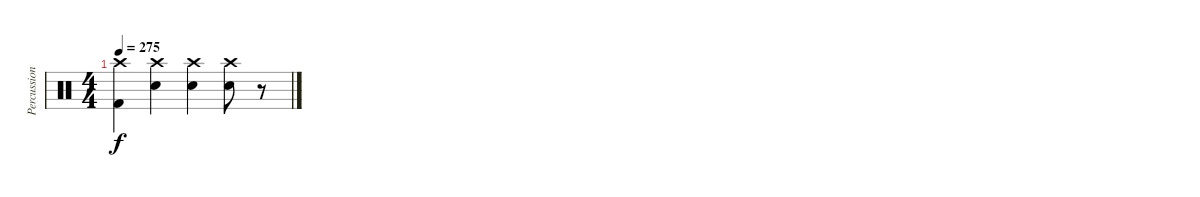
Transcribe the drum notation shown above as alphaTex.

\track ("Percussion" "Percussion") {instrument percussion}
\staff {score}
\articulation defaults
\ts (4 4)
\tempo 275
\clef neutral
\ks c
("Kick (hit) 2" "Crash high (hit)").4{dy f} ("Electric Snare (hit)" "Crash high (hit)").4 ("Electric Snare (hit)" "Crash high (hit)").4 ("Electric Snare (hit)" "Crash high (hit)").8 r.8
